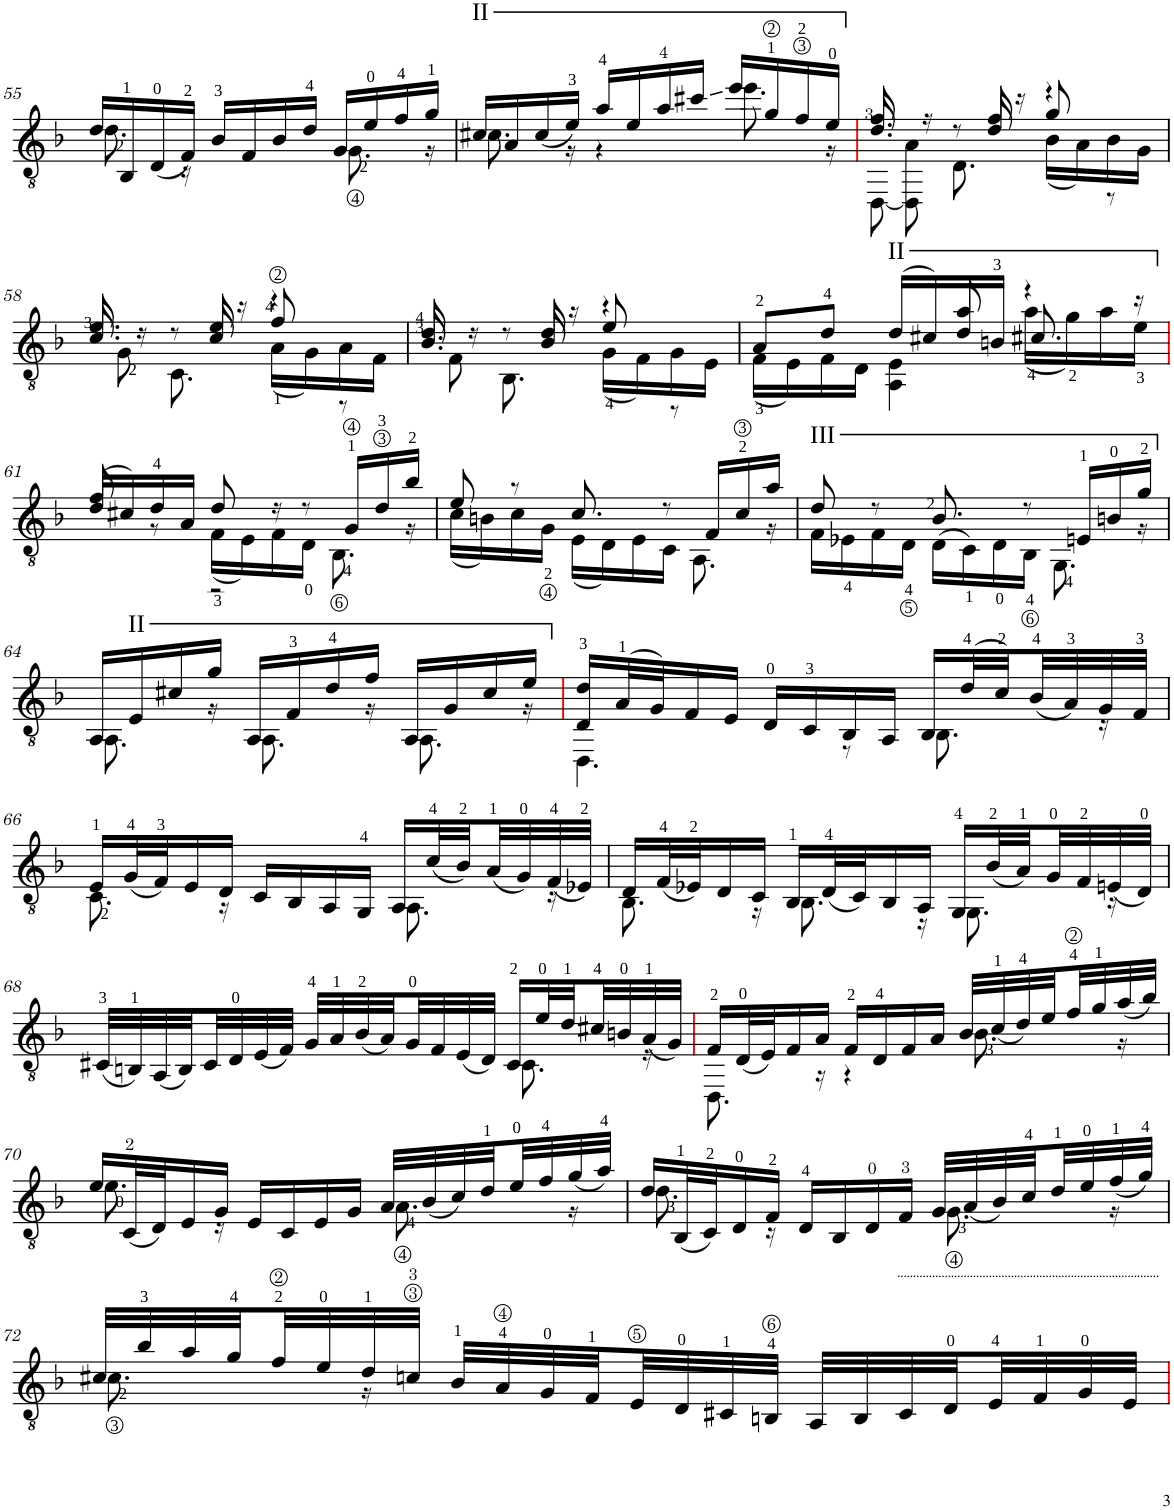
**kern
*part1
*staff1
*I"Guitar
!!LO:PB:g=z
*clefGv2
*k[b-]
*M3/4
=55
*^
16d/LL	8.d\
16BB-/	.
(<16D/	.
16F/JJ)	16r
16B-/LL	4ryy
16F/	.
16B-/	.
16d/JJ	.
16G/LL	8.G\
16e/	.
16f/	.
16g/JJ	16r
=56	=56
!LO:TX:a:t=<font face="Times New Roman"></font>II	!
16c#X/LL	8.c#X\
16A/	.
(<16c#/	.
16e/JJ)	16r
16a/LL	4r
16e/	.
16a/	.
16cc#X/JJ	.
16ee/LL	8.ee\
16g/	.
16f/	.
16e/JJ	16r
=57	=57
*	*^
8.d/	[8DD\	8.f/
.	8DD\] 8A\	.
16r	.	8.ryy
8r	8.D\	.
8d/	.	8f/
.	16r	.
4r	(16B-\LL	8g/
.	16A\)	.
.	16B-\	8r
.	16G\JJ	.
!!LO:LB:g=z	!!	!!
=58	=58	=58
8.c/	8ryy	8.e/
.	8G\	.
16r	.	8.ryy
8r	8.C\	.
8c/	.	8e/
.	16r	.
4r	(16A\LL	8f/
.	16G\)	.
.	16A\	8r
.	16F\JJ	.
=59	=59	=59
8.B-/	8ryy	8.d/
.	8F\	.
16r	.	8.ryy
8r	8.BB-\	.
8B-/	.	8d/
.	16r	.
4r	(16G\LL	8e/
.	16F\)	.
.	16G\	8r
.	16E\JJ	.
=60	=60	=60
8A/L	(16F\LL	4.ryy
.	16E\)	.
8d/J	16F\	.
.	16D\JJ	.
!LO:TX:a:t=<font face="Times New Roman"></font>II	!	!
(16d/LL	4AA\ 4E\	.
16c#X/)	.	.
16d/	.	8a/
16Bn/JJ	.	.
8.c#X/	4r	(16a\LL
.	.	16g\)
.	.	16a\
16r	.	16e\JJ
!!LO:LB:g=z	!!	!!
=61	=61	=61
(16d/LL	4ryy	8f/
16c#X/)	.	.
16d/	.	8r
16A/JJ	.	.
8d/	(16F\LL	2r
.	16E\)	.
16r	16F\	.
8r	16D\JJ	.
.	8.BB-\	.
16G/LL	.	.
16d/	.	.
16b-/JJ	16r	.
*	*v	*v
=62	=62
8e/	(16c\LL
.	16Bn\)
8r	16c\
.	16G\JJ
8.c/	(16E\LL
.	16D\)
.	16E\
8r	16C\JJ
.	8.AA\
16F/LL	.
16c/	.
16a/JJ	16r
=63	=63
!LO:TX:a:t=<font face="Times New Roman"></font>III	!
8d/	16F\LL
.	16E-X\
8r	16F\
.	16D\JJ
8.B-/	(>16D\LL
.	16C\)
.	16D\
8r	16BB-\JJ
.	8.GG\
16En/LL	.
16Bn/	.
16g/JJ	16r
!!LO:LB:g=z	!!
=64	=64
16AA/LL	8.AA\
!LO:TX:a:t=<font face="Times New Roman"></font>II	!
16E/	.
16c#X/	.
16g/JJ	16r
16AA/LL	8.AA\
16F/	.
16d/	.
16f/JJ	16r
16AA/LL	8.AA\
16G/	.
16c#/	.
16e/JJ	16r
=65	=65
16D/ 16d/LL	4.DD\
(>32A/L	.
32G/J)	.
16F/	.
16E/JJ	.
16D/LL	.
16C/	.
16BB-/	8r
16AA/JJ	.
16BB-/LL	8.BB-\
(32d/L	.
32c/)	.
(<32B-/	.
32A/)	.
32G/	16r
32F/JJJ	.
!!LO:LB:g=z	!!
=66	=66
16E/LL	8.C\
(<32G/L	.
32F/J)	.
16E/	.
16D/JJ	16r
16C/LL	4ryy
16BB-/	.
16AA/	.
16GG/JJ	.
16AA/LL	8.AA\
(<32c/L	.
32B-/)	.
(<32A/	.
32G/)	.
(<32F/	16r
32E-X/JJJ)	.
=67	=67
16D/LL	8.BB-\
(<32F/L	.
32E-X/J)	.
16D/	.
16C/JJ	16r
16BB-/LL	8.BB-\
(<32D/L	.
32C/J)	.
16BB-/	.
16AA/JJ	16r
16GG/LL	8.GG\
(<32B-/L	.
32A/)	.
32G/	.
32F/	.
(<32En/	16r
32D/JJJ)	.
!!LO:LB:g=z	!!
=68	=68
(<32C#X/LLL	2ryy
32BBn/)	.
(<32AA/	.
32BB/)	.
32C#/	.
32D/	.
(<32E/	.
32F/JJJ)	.
32G/LLL	.
32A/	.
(<32B-/	.
32A/)	.
32G/	.
32F/	.
(<32E/	.
32D/JJJ)	.
16C#/LL	8.C#\
32e/L	.
32d/	.
32c#X/	.
32Bn/	.
(<32A/	16r
32G/JJJ)	.
=69	=69
16F/LL	8.DD\
(<32D/L	.
32E/J)	.
16F/	.
16A/JJ	16r
16F/LL	4r
16D/	.
16F/	.
16A/JJ	.
32B-/LLL	8.B-\
(<32c/	.
32d/)	.
32e/	.
32f/	.
32g/	.
(<32a/	16r
32b-/JJJ)	.
!!LO:LB:g=z	!!
=70	=70
16e/LL	8.e\
(<32C/L	.
32D/J)	.
16E/	.
16G/JJ	16r
16E/LL	4ryy
16C/	.
16E/	.
16G/JJ	.
32A/LLL	8.A\
(<32B-/	.
32c/)	.
32d/	.
32e/	.
32f/	.
(<32g/	16r
32a/JJJ)	.
=71	=71
16d/LL	8.d\
(<32BB-/L	.
32C/J)	.
16D/	.
16F/JJ	16r
16D/LL	4ryy
16BB-/	.
16D/	.
16F/JJ	.
32G/LLL	8.G\
(<32A/	.
32B-/)	.
32c/	.
32d/	.
32e/	.
(<32f/	16r
32g/JJJ)	.
!!LO:LB:g=z	!!
=72	=72
32c#X/LLL	8.c#X\
32b-/	.
32a/	.
32g/	.
32f/	.
32e/	.
32d/	16r
32cn/JJJ	.
32B-/LLL	2ryy
32A/	.
32G/	.
32F/	.
32E/	.
32D/	.
32C#X/	.
32BBn/JJJ	.
32AA/LLL	.
32BB/	.
32C#/	.
32D/	.
32E/	.
32F/	.
32G/	.
32E/JJJ	.
*v	*v
=
*-
